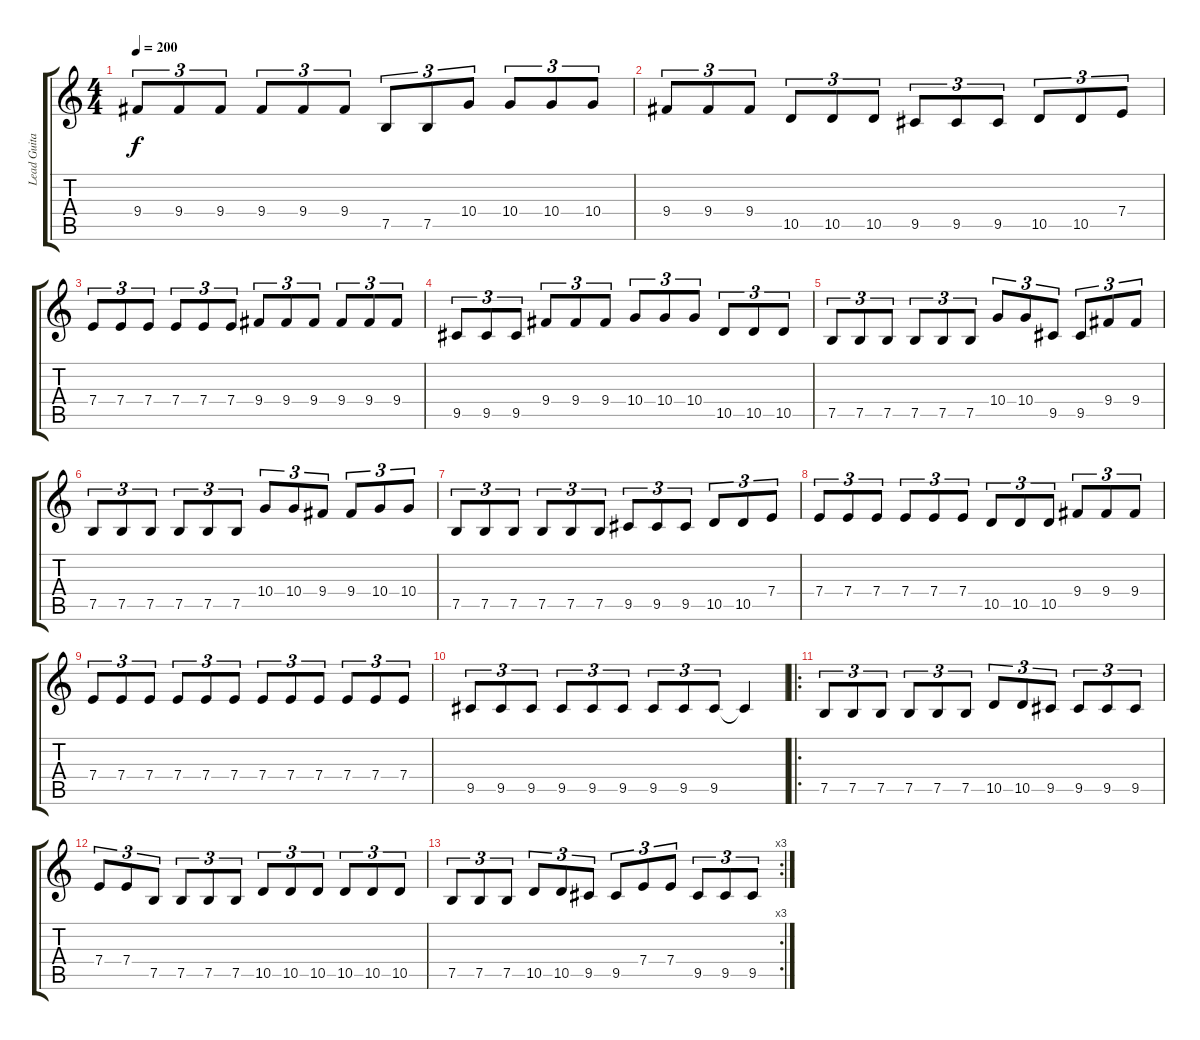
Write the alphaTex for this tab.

\track ("Lead Guitar" "Lead Guita") {instrument distortionguitar}
\staff {score tabs}
\tuning (B3 Gb3 E3 A2 E2 B1) {hide}
\ts (4 4)
\tempo 200
\clef g2
\ks c
9.4.8{tu (3 2) dy f} 9.4.8{tu (3 2)} 9.4.8{tu (3 2)} 9.4.8{tu (3 2)} 9.4.8{tu (3 2)} 9.4.8{tu (3 2)} 7.5.8{tu (3 2)} 7.5.8{tu (3 2)} 10.4.8{tu (3 2)} 10.4.8{tu (3 2)} 10.4.8{tu (3 2)} 10.4.8{tu (3 2)} |
9.4.8{tu (3 2)} 9.4.8{tu (3 2)} 9.4.8{tu (3 2)} 10.5.8{tu (3 2)} 10.5.8{tu (3 2)} 10.5.8{tu (3 2)} 9.5.8{tu (3 2)} 9.5.8{tu (3 2)} 9.5.8{tu (3 2)} 10.5.8{tu (3 2)} 10.5.8{tu (3 2)} 7.4.8{tu (3 2)} |
7.4.8{tu (3 2)} 7.4.8{tu (3 2)} 7.4.8{tu (3 2)} 7.4.8{tu (3 2)} 7.4.8{tu (3 2)} 7.4.8{tu (3 2)} 9.4.8{tu (3 2)} 9.4.8{tu (3 2)} 9.4.8{tu (3 2)} 9.4.8{tu (3 2)} 9.4.8{tu (3 2)} 9.4.8{tu (3 2)} |
9.5.8{tu (3 2)} 9.5.8{tu (3 2)} 9.5.8{tu (3 2)} 9.4.8{tu (3 2)} 9.4.8{tu (3 2)} 9.4.8{tu (3 2)} 10.4.8{tu (3 2)} 10.4.8{tu (3 2)} 10.4.8{tu (3 2)} 10.5.8{tu (3 2)} 10.5.8{tu (3 2)} 10.5.8{tu (3 2)} |
7.5.8{tu (3 2)} 7.5.8{tu (3 2)} 7.5.8{tu (3 2)} 7.5.8{tu (3 2)} 7.5.8{tu (3 2)} 7.5.8{tu (3 2)} 10.4.8{tu (3 2)} 10.4.8{tu (3 2)} 9.5.8{tu (3 2)} 9.5.8{tu (3 2)} 9.4.8{tu (3 2)} 9.4.8{tu (3 2)} |
7.5.8{tu (3 2)} 7.5.8{tu (3 2)} 7.5.8{tu (3 2)} 7.5.8{tu (3 2)} 7.5.8{tu (3 2)} 7.5.8{tu (3 2)} 10.4.8{tu (3 2)} 10.4.8{tu (3 2)} 9.4.8{tu (3 2)} 9.4.8{tu (3 2)} 10.4.8{tu (3 2)} 10.4.8{tu (3 2)} |
7.5.8{tu (3 2)} 7.5.8{tu (3 2)} 7.5.8{tu (3 2)} 7.5.8{tu (3 2)} 7.5.8{tu (3 2)} 7.5.8{tu (3 2)} 9.5.8{tu (3 2)} 9.5.8{tu (3 2)} 9.5.8{tu (3 2)} 10.5.8{tu (3 2)} 10.5.8{tu (3 2)} 7.4.8{tu (3 2)} |
7.4.8{tu (3 2)} 7.4.8{tu (3 2)} 7.4.8{tu (3 2)} 7.4.8{tu (3 2)} 7.4.8{tu (3 2)} 7.4.8{tu (3 2)} 10.5.8{tu (3 2)} 10.5.8{tu (3 2)} 10.5.8{tu (3 2)} 9.4.8{tu (3 2)} 9.4.8{tu (3 2)} 9.4.8{tu (3 2)} |
7.4.8{tu (3 2)} 7.4.8{tu (3 2)} 7.4.8{tu (3 2)} 7.4.8{tu (3 2)} 7.4.8{tu (3 2)} 7.4.8{tu (3 2)} 7.4.8{tu (3 2)} 7.4.8{tu (3 2)} 7.4.8{tu (3 2)} 7.4.8{tu (3 2)} 7.4.8{tu (3 2)} 7.4.8{tu (3 2)} |
9.5.8{tu (3 2)} 9.5.8{tu (3 2)} 9.5.8{tu (3 2)} 9.5.8{tu (3 2)} 9.5.8{tu (3 2)} 9.5.8{tu (3 2)} 9.5.8{tu (3 2)} 9.5.8{tu (3 2)} 9.5.8{tu (3 2)} 9.5{t}.4 |
\ro
7.5.8{tu (3 2)} 7.5.8{tu (3 2)} 7.5.8{tu (3 2)} 7.5.8{tu (3 2)} 7.5.8{tu (3 2)} 7.5.8{tu (3 2)} 10.5.8{tu (3 2)} 10.5.8{tu (3 2)} 9.5.8{tu (3 2)} 9.5.8{tu (3 2)} 9.5.8{tu (3 2)} 9.5.8{tu (3 2)} |
7.4.8{tu (3 2)} 7.4.8{tu (3 2)} 7.5.8{tu (3 2)} 7.5.8{tu (3 2)} 7.5.8{tu (3 2)} 7.5.8{tu (3 2)} 10.5.8{tu (3 2)} 10.5.8{tu (3 2)} 10.5.8{tu (3 2)} 10.5.8{tu (3 2)} 10.5.8{tu (3 2)} 10.5.8{tu (3 2)} |
\rc 3
7.5.8{tu (3 2)} 7.5.8{tu (3 2)} 7.5.8{tu (3 2)} 10.5.8{tu (3 2)} 10.5.8{tu (3 2)} 9.5.8{tu (3 2)} 9.5.8{tu (3 2)} 7.4.8{tu (3 2)} 7.4.8{tu (3 2)} 9.5.8{tu (3 2)} 9.5.8{tu (3 2)} 9.5.8{tu (3 2)}
